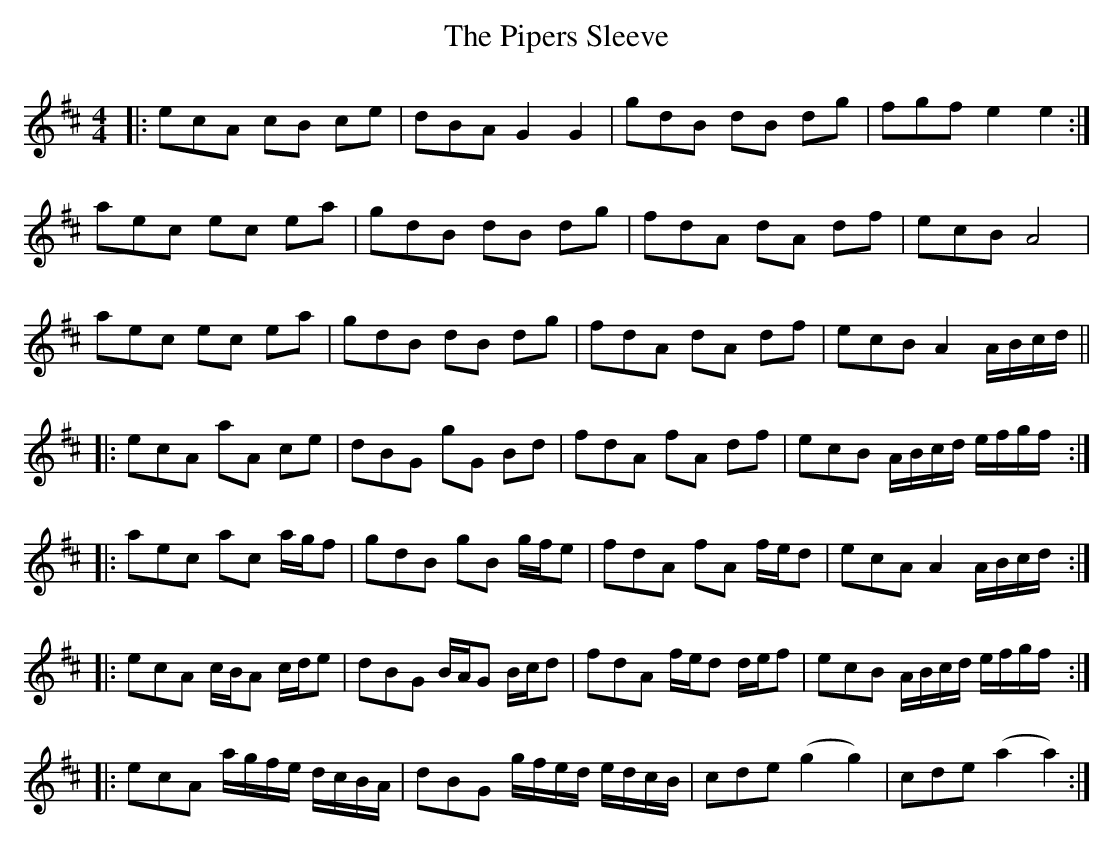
X:1
T: The Pipers Sleeve
M: 4/4
L: 1/8
K: Amix
|:ecA cB ce|dBA G2G2|gdB dB dg|fgf e2 e2:|
aec ec ea|gdB dB dg|fdA dA df|ecB A4|
aec ec ea|gdB dB dg|fdA dA df|ecB A2 A/B/c/d/||
|:ecA aA ce|dBG gG Bd|fdA fA df|ecB A/B/c/d/ e/f/g/f/:|
|:aec ac a/g/f|gdB gB g/f/e|fdA fA f/e/d|ecA A2 A/B/c/d/:|
|:ecA c/B/A c/d/e|dBG B/A/G B/c/d|fdA f/e/d d/e/f|ecB A/B/c/d/ e/f/g/f/:|
|:ecA a/g/f/e/ d/c/B/A/|dBG g/f/e/d/ e/d/c/B/|cde (g2 g2)|cde (a2 a2 ):|
